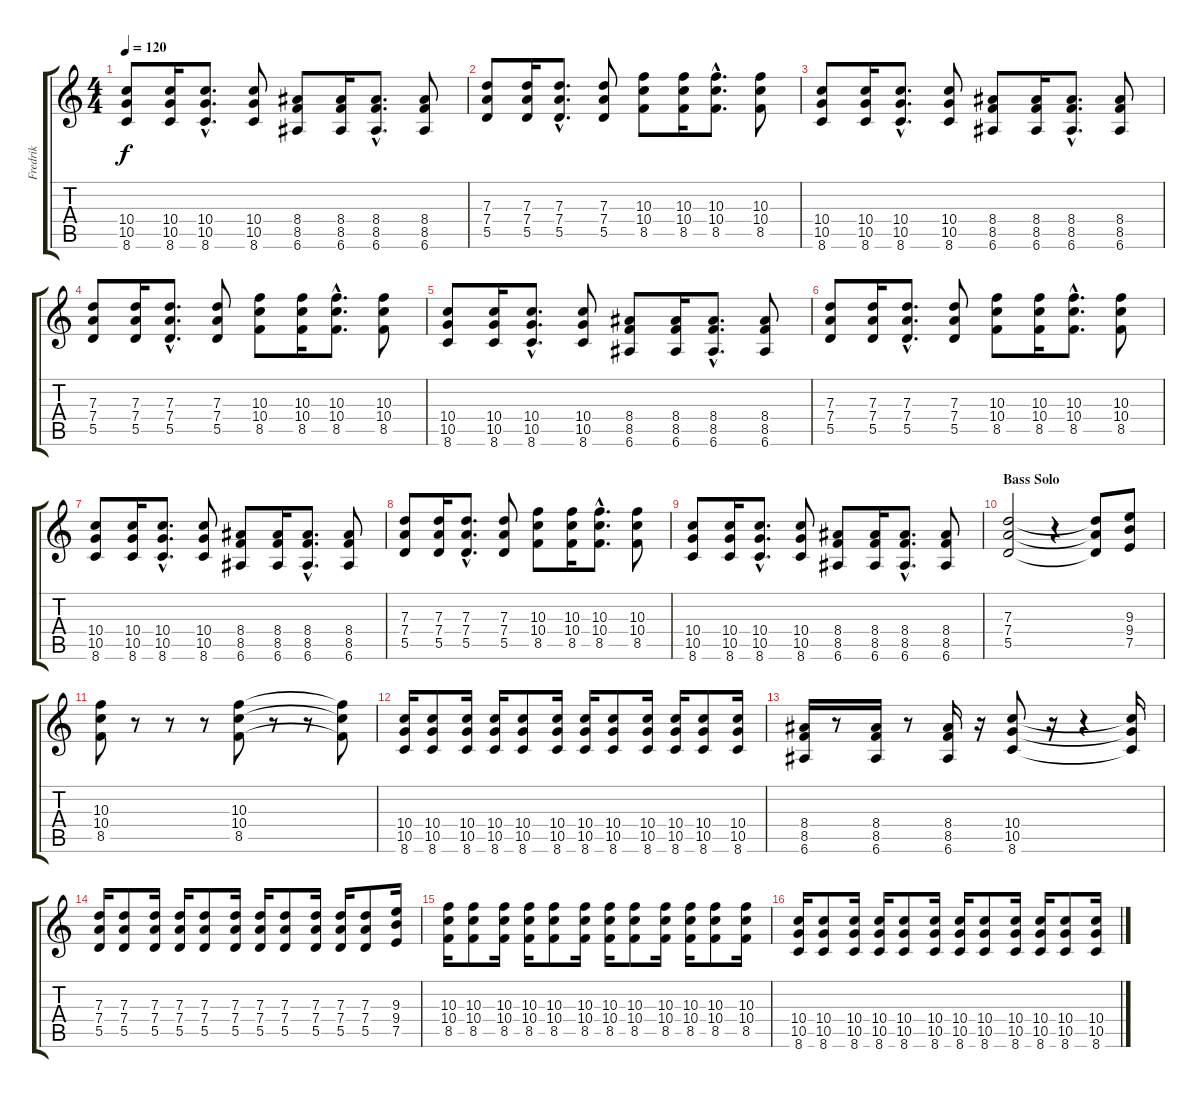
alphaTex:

\track ("Fredrik" "Fredrik") {instrument overdrivenguitar}
\staff {score tabs}
\tuning (E4 B3 G3 D3 A2 E2) {hide}
\ts (4 4)
\tempo 120
\clef g2
\ks c
(10.4 10.5 8.6).8{dy f} (10.4 10.5 8.6).16 (10.4{hac} 10.5{hac} 8.6{hac}).8{d} (10.4 10.5 8.6).8 (8.4 8.5 6.6).8 (8.4 8.5 6.6).16 (8.4{hac} 8.5{hac} 6.6{hac}).8{d} (8.4 8.5 6.6).8 |
(7.3 7.4 5.5).8 (7.3 7.4 5.5).16 (7.3{hac} 7.4{hac} 5.5{hac}).8{d} (7.3 7.4 5.5).8 (10.3 10.4 8.5).8 (10.3 10.4 8.5).16 (10.3{hac} 10.4{hac} 8.5{hac}).8{d} (10.3 10.4 8.5).8 |
(10.4 10.5 8.6).8 (10.4 10.5 8.6).16 (10.4{hac} 10.5{hac} 8.6{hac}).8{d} (10.4 10.5 8.6).8 (8.4 8.5 6.6).8 (8.4 8.5 6.6).16 (8.4{hac} 8.5{hac} 6.6{hac}).8{d} (8.4 8.5 6.6).8 |
(7.3 7.4 5.5).8 (7.3 7.4 5.5).16 (7.3{hac} 7.4{hac} 5.5{hac}).8{d} (7.3 7.4 5.5).8 (10.3 10.4 8.5).8 (10.3 10.4 8.5).16 (10.3{hac} 10.4{hac} 8.5{hac}).8{d} (10.3 10.4 8.5).8 |
(10.4 10.5 8.6).8 (10.4 10.5 8.6).16 (10.4{hac} 10.5{hac} 8.6{hac}).8{d} (10.4 10.5 8.6).8 (8.4 8.5 6.6).8 (8.4 8.5 6.6).16 (8.4{hac} 8.5{hac} 6.6{hac}).8{d} (8.4 8.5 6.6).8 |
(7.3 7.4 5.5).8 (7.3 7.4 5.5).16 (7.3{hac} 7.4{hac} 5.5{hac}).8{d} (7.3 7.4 5.5).8 (10.3 10.4 8.5).8 (10.3 10.4 8.5).16 (10.3{hac} 10.4{hac} 8.5{hac}).8{d} (10.3 10.4 8.5).8 |
(10.4 10.5 8.6).8 (10.4 10.5 8.6).16 (10.4{hac} 10.5{hac} 8.6{hac}).8{d} (10.4 10.5 8.6).8 (8.4 8.5 6.6).8 (8.4 8.5 6.6).16 (8.4{hac} 8.5{hac} 6.6{hac}).8{d} (8.4 8.5 6.6).8 |
(7.3 7.4 5.5).8 (7.3 7.4 5.5).16 (7.3{hac} 7.4{hac} 5.5{hac}).8{d} (7.3 7.4 5.5).8 (10.3 10.4 8.5).8 (10.3 10.4 8.5).16 (10.3{hac} 10.4{hac} 8.5{hac}).8{d} (10.3 10.4 8.5).8 |
(10.4 10.5 8.6).8 (10.4 10.5 8.6).16 (10.4{hac} 10.5{hac} 8.6{hac}).8{d} (10.4 10.5 8.6).8 (8.4 8.5 6.6).8 (8.4 8.5 6.6).16 (8.4{hac} 8.5{hac} 6.6{hac}).8{d} (8.4 8.5 6.6).8 |
\section ("" "Bass Solo")
(7.3 7.4 5.5).2 r.4 (7.3{t} 7.4{t} 5.5{t}).8 (9.3 9.4 7.5).8 |
(10.3 10.4 8.5).8 r.8 r.8 r.8 (10.3 10.4 8.5).8 r.8 r.8 (10.3{t} 10.4{t} 8.5{t}).8 |
(10.4 10.5 8.6).16 (10.4 10.5 8.6).8 (10.4 10.5 8.6).16 (10.4 10.5 8.6).16 (10.4 10.5 8.6).8 (10.4 10.5 8.6).16 (10.4 10.5 8.6).16 (10.4 10.5 8.6).8 (10.4 10.5 8.6).16 (10.4 10.5 8.6).16 (10.4 10.5 8.6).8 (10.4 10.5 8.6).16 |
(8.4 8.5 6.6).16 r.8 (8.4 8.5 6.6).16 r.8 (8.4 8.5 6.6).16 r.16 (10.4 10.5 8.6).8 r.16 r.4 (10.4{t} 10.5{t} 8.6{t}).16 |
(7.3 7.4 5.5).16 (7.3 7.4 5.5).8 (7.3 7.4 5.5).16 (7.3 7.4 5.5).16 (7.3 7.4 5.5).8 (7.3 7.4 5.5).16 (7.3 7.4 5.5).16 (7.3 7.4 5.5).8 (7.3 7.4 5.5).16 (7.3 7.4 5.5).16 (7.3 7.4 5.5).8 (9.3 9.4 7.5).16 |
(10.3 10.4 8.5).16 (10.3 10.4 8.5).8 (10.3 10.4 8.5).16 (10.3 10.4 8.5).16 (10.3 10.4 8.5).8 (10.3 10.4 8.5).16 (10.3 10.4 8.5).16 (10.3 10.4 8.5).8 (10.3 10.4 8.5).16 (10.3 10.4 8.5).16 (10.3 10.4 8.5).8 (10.3 10.4 8.5).16 |
(10.4 10.5 8.6).16 (10.4 10.5 8.6).8 (10.4 10.5 8.6).16 (10.4 10.5 8.6).16 (10.4 10.5 8.6).8 (10.4 10.5 8.6).16 (10.4 10.5 8.6).16 (10.4 10.5 8.6).8 (10.4 10.5 8.6).16 (10.4 10.5 8.6).16 (10.4 10.5 8.6).8 (10.4 10.5 8.6).16
